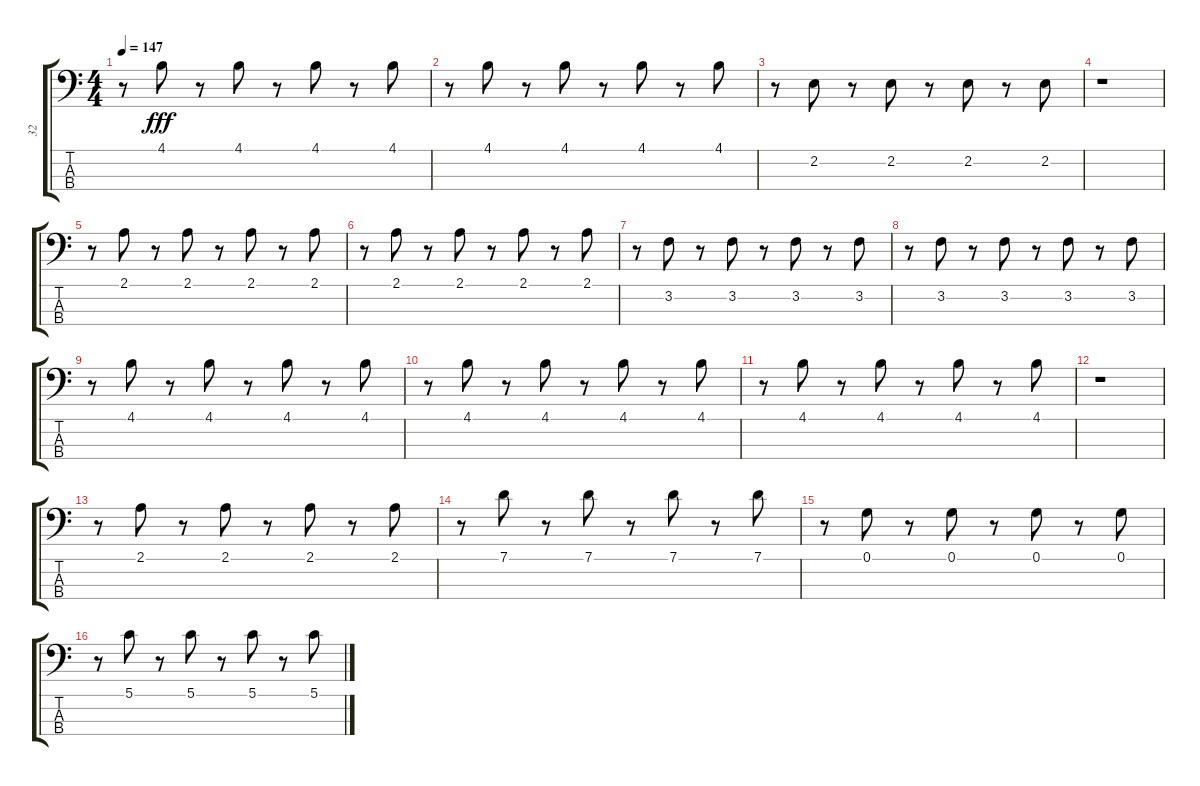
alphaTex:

\track ("32" "32") {instrument acousticbass}
\staff {score tabs}
\tuning (G2 D2 A1 E1) {hide}
\ts (4 4)
\tempo 147
\clef f4
\ks c
r.8{dy fff} 4.1.8 r.8 4.1.8 r.8 4.1.8 r.8 4.1.8 |
r.8 4.1.8 r.8 4.1.8 r.8 4.1.8 r.8 4.1.8 |
r.8 2.2.8 r.8 2.2.8 r.8 2.2.8 r.8 2.2.8 |
r.1 |
r.8 2.1.8 r.8 2.1.8 r.8 2.1.8 r.8 2.1.8 |
r.8 2.1.8 r.8 2.1.8 r.8 2.1.8 r.8 2.1.8 |
r.8 3.2.8 r.8 3.2.8 r.8 3.2.8 r.8 3.2.8 |
r.8 3.2.8 r.8 3.2.8 r.8 3.2.8 r.8 3.2.8 |
r.8 4.1.8 r.8 4.1.8 r.8 4.1.8 r.8 4.1.8 |
r.8 4.1.8 r.8 4.1.8 r.8 4.1.8 r.8 4.1.8 |
r.8 4.1.8 r.8 4.1.8 r.8 4.1.8 r.8 4.1.8 |
r.1 |
r.8 2.1.8 r.8 2.1.8 r.8 2.1.8 r.8 2.1.8 |
r.8 7.1.8 r.8 7.1.8 r.8 7.1.8 r.8 7.1.8 |
r.8 0.1.8 r.8 0.1.8 r.8 0.1.8 r.8 0.1.8 |
r.8 5.1.8 r.8 5.1.8 r.8 5.1.8 r.8 5.1.8
